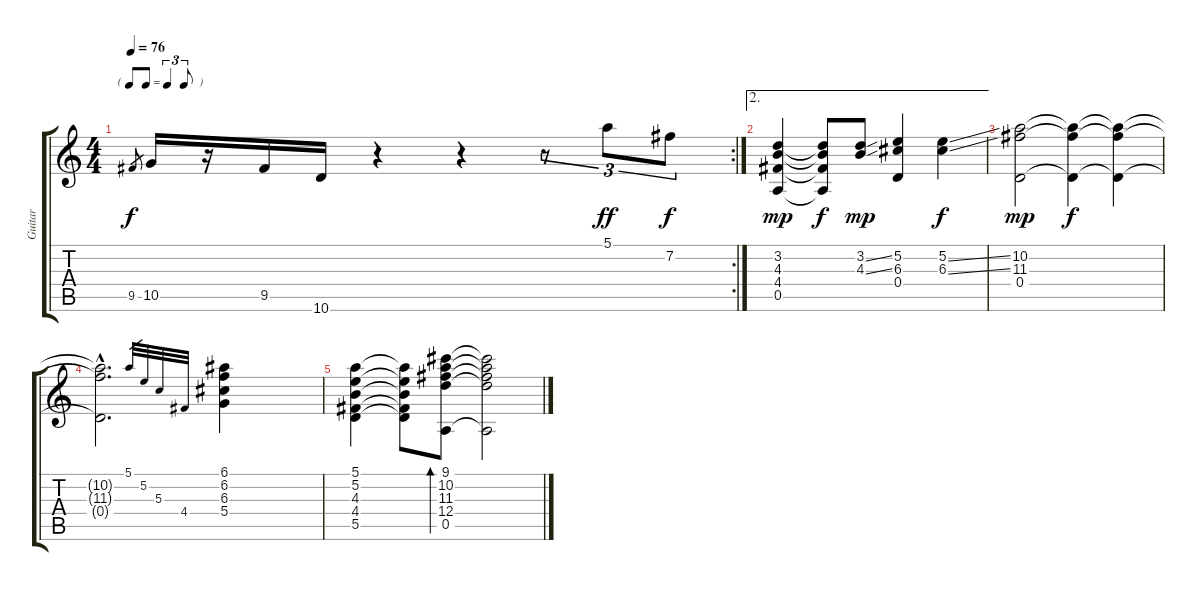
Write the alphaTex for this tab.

\track ("Guitar" "Guitar") {instrument acousticguitarnylon}
\staff {score tabs}
\tuning (E4 B3 G3 D3 A2 E2) {hide}
\rc 2
\ts (4 4)
\tf triplet8th
\tempo 76
\clef g2
\ks c
9.5.8{gr dy f} 10.5.16 r.16 9.5.16 10.6.16 r.4 r.4 r.8{tu (3 2) volume 10} 5.1.8{tu (3 2) dy ff} 7.2.8{tu (3 2) dy f} |
\ae 2
(3.2 4.3 4.4 0.5).4{dy mp} (3.2{t} 4.3{t} 4.4{t} 0.5{t}).8{dy f} (3.2{ss} 4.3{ss}).8{dy mp} (5.2 6.3 0.4).4 (5.2{ss} 6.3{ss}).4{dy f} |
(10.2 11.3 0.4).2{dy mp} (10.2{t} 11.3{t} 0.4{t}).4{dy f} (10.2{t} 11.3{t} 0.4{t}).4 |
(10.2{hac t} 11.3{hac t} 0.4{hac t}).2{d} 5.1.32{gr} 5.2.32{gr} 5.3.32{gr} 4.4.32{gr} (6.1 6.2 6.3 5.4).4 |
(5.1 5.2 4.3 4.4 5.5).4 (5.1{t} 5.2{t} 4.3{t} 4.4{t} 5.5{t}).8 (9.1 10.2 11.3 12.4 0.5).8{bd 240} (9.1{t} 10.2{t} 11.3{t} 12.4{t} 0.5{t}).2
